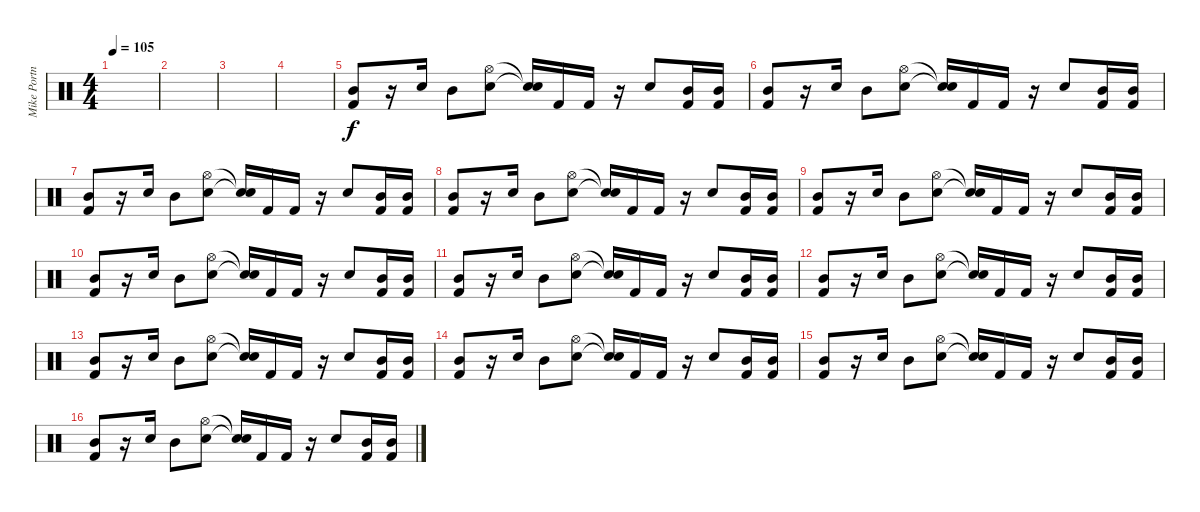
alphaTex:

\track ("Mike Portnoy" "Mike Portn") {instrument percussion}
\staff {score}
\articulation defaults
\ts (4 4)
\tempo 105
\clef neutral
\ks c
|
|
|
|
("Mid Tom (hit)" "Kick (hit) 2").8{volume 7} r.16 "Snare (hit) 2".16 "Mid Tom (hit)".8 ("Hi-Hat (open)" "Electric Snare (hit)").8 ("Snare (hit)"{t} "Snare (hit)"{t}).16 "Kick (hit) 2".16{volume 8} "Kick (hit) 2".16 r.16 "Snare (hit) 2".8 ("Mid Tom (hit)" "Kick (hit) 2").16 ("Mid Tom (hit)" "Kick (hit) 2").16 |
("Mid Tom (hit)" "Kick (hit) 2").8{volume 10} r.16 "Snare (hit) 2".16 "Mid Tom (hit)".8 ("Hi-Hat (open)" "Electric Snare (hit)").8 ("Snare (hit)"{t} "Snare (hit)"{t}).16 "Kick (hit) 2".16{volume 12} "Kick (hit) 2".16 r.16 "Snare (hit) 2".8 ("Mid Tom (hit)" "Kick (hit) 2").16 ("Mid Tom (hit)" "Kick (hit) 2").16 |
("Mid Tom (hit)" "Kick (hit) 2").8{volume 14} r.16 "Snare (hit) 2".16 "Mid Tom (hit)".8 ("Hi-Hat (open)" "Electric Snare (hit)").8 ("Snare (hit)"{t} "Snare (hit)"{t}).16 "Kick (hit) 2".16{volume 16} "Kick (hit) 2".16 r.16 "Snare (hit) 2".8 ("Mid Tom (hit)" "Kick (hit) 2").16 ("Mid Tom (hit)" "Kick (hit) 2").16 |
("Mid Tom (hit)" "Kick (hit) 2").8 r.16 "Snare (hit) 2".16 "Mid Tom (hit)".8 ("Hi-Hat (open)" "Electric Snare (hit)").8 ("Snare (hit)"{t} "Snare (hit)"{t}).16 "Kick (hit) 2".16 "Kick (hit) 2".16 r.16 "Snare (hit) 2".8 ("Mid Tom (hit)" "Kick (hit) 2").16 ("Mid Tom (hit)" "Kick (hit) 2").16 |
("Mid Tom (hit)" "Kick (hit) 2").8 r.16 "Snare (hit) 2".16 "Mid Tom (hit)".8 ("Hi-Hat (open)" "Electric Snare (hit)").8 ("Snare (hit)"{t} "Snare (hit)"{t}).16 "Kick (hit) 2".16 "Kick (hit) 2".16 r.16 "Snare (hit) 2".8 ("Mid Tom (hit)" "Kick (hit) 2").16 ("Mid Tom (hit)" "Kick (hit) 2").16 |
("Mid Tom (hit)" "Kick (hit) 2").8 r.16 "Snare (hit) 2".16 "Mid Tom (hit)".8 ("Hi-Hat (open)" "Electric Snare (hit)").8 ("Snare (hit)"{t} "Snare (hit)"{t}).16 "Kick (hit) 2".16 "Kick (hit) 2".16 r.16 "Snare (hit) 2".8 ("Mid Tom (hit)" "Kick (hit) 2").16 ("Mid Tom (hit)" "Kick (hit) 2").16 |
("Mid Tom (hit)" "Kick (hit) 2").8 r.16 "Snare (hit) 2".16 "Mid Tom (hit)".8 ("Hi-Hat (open)" "Electric Snare (hit)").8 ("Snare (hit)"{t} "Snare (hit)"{t}).16 "Kick (hit) 2".16 "Kick (hit) 2".16 r.16 "Snare (hit) 2".8 ("Mid Tom (hit)" "Kick (hit) 2").16 ("Mid Tom (hit)" "Kick (hit) 2").16 |
("Mid Tom (hit)" "Kick (hit) 2").8 r.16 "Snare (hit) 2".16 "Mid Tom (hit)".8 ("Hi-Hat (open)" "Electric Snare (hit)").8 ("Snare (hit)"{t} "Snare (hit)"{t}).16 "Kick (hit) 2".16 "Kick (hit) 2".16 r.16 "Snare (hit) 2".8 ("Mid Tom (hit)" "Kick (hit) 2").16 ("Mid Tom (hit)" "Kick (hit) 2").16 |
("Mid Tom (hit)" "Kick (hit) 2").8 r.16 "Snare (hit) 2".16 "Mid Tom (hit)".8 ("Hi-Hat (open)" "Electric Snare (hit)").8 ("Snare (hit)"{t} "Snare (hit)"{t}).16 "Kick (hit) 2".16 "Kick (hit) 2".16 r.16 "Snare (hit) 2".8 ("Mid Tom (hit)" "Kick (hit) 2").16 ("Mid Tom (hit)" "Kick (hit) 2").16 |
("Mid Tom (hit)" "Kick (hit) 2").8 r.16 "Snare (hit) 2".16 "Mid Tom (hit)".8 ("Hi-Hat (open)" "Electric Snare (hit)").8 ("Snare (hit)"{t} "Snare (hit)"{t}).16 "Kick (hit) 2".16 "Kick (hit) 2".16 r.16 "Snare (hit) 2".8 ("Mid Tom (hit)" "Kick (hit) 2").16 ("Mid Tom (hit)" "Kick (hit) 2").16 |
("Mid Tom (hit)" "Kick (hit) 2").8 r.16 "Snare (hit) 2".16 "Mid Tom (hit)".8 ("Hi-Hat (open)" "Electric Snare (hit)").8 ("Snare (hit)"{t} "Snare (hit)"{t}).16 "Kick (hit) 2".16 "Kick (hit) 2".16 r.16 "Snare (hit) 2".8 ("Mid Tom (hit)" "Kick (hit) 2").16 ("Mid Tom (hit)" "Kick (hit) 2").16 |
("Mid Tom (hit)" "Kick (hit) 2").8 r.16 "Snare (hit) 2".16 "Mid Tom (hit)".8 ("Hi-Hat (open)" "Electric Snare (hit)").8 ("Snare (hit)"{t} "Snare (hit)"{t}).16 "Kick (hit) 2".16 "Kick (hit) 2".16 r.16 "Snare (hit) 2".8 ("Mid Tom (hit)" "Kick (hit) 2").16 ("Mid Tom (hit)" "Kick (hit) 2").16
